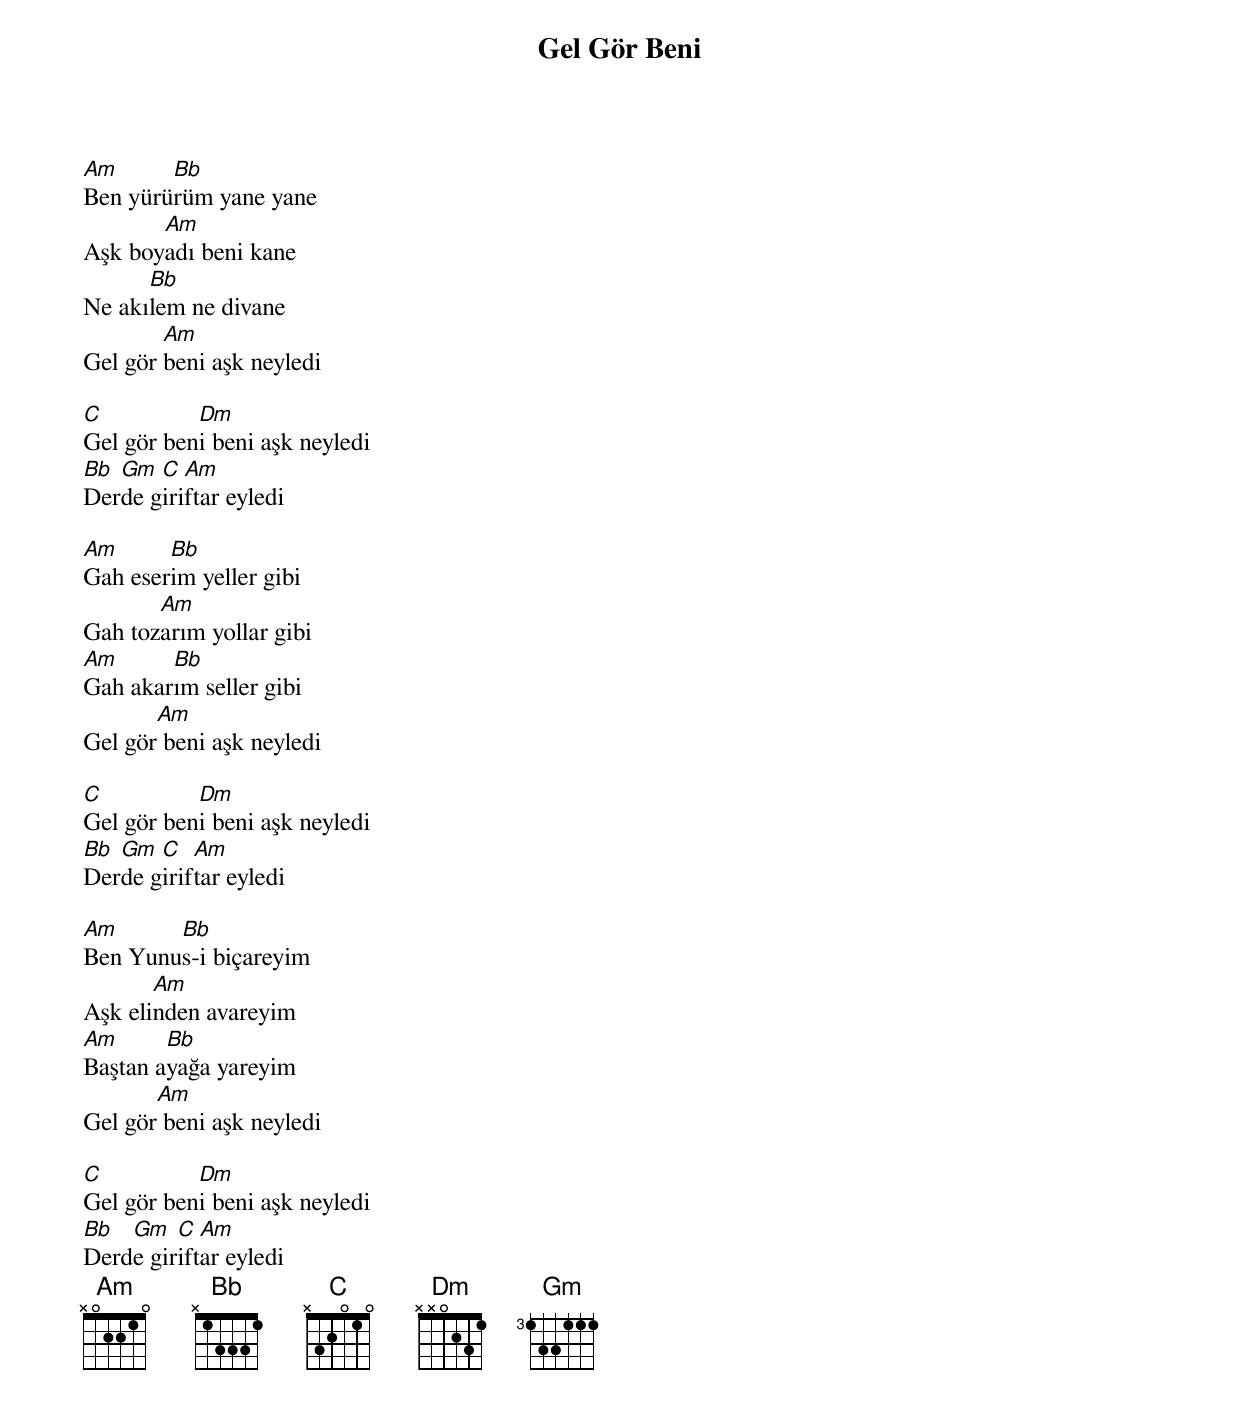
{title: Gel Gör Beni}
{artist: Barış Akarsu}

Am      Bb
Ben yürürüm yane yane
       Am
Aşk boyadı beni kane
      Bb
Ne akılem ne divane
        Am
Gel gör beni aşk neyledi

C          Dm
Gel gör beni beni aşk neyledi
Bb Gm  C  Am
Derde giriftar eyledi

Am      Bb
Gah eserim yeller gibi
       Am
Gah tozarım yollar gibi
Am      Bb
Gah akarım seller gibi
       Am
Gel gör beni aşk neyledi

C          Dm
Gel gör beni beni aşk neyledi
Bb Gm  C   Am
Derde giriftar eyledi

Am      Bb
Ben Yunus-i biçareyim
       Am
Aşk elinden avareyim
Am      Bb
Baştan ayağa yareyim
       Am
Gel gör beni aşk neyledi

C          Dm
Gel gör beni beni aşk neyledi
Bb  Gm   C  Am
Derde giriftar eyledi
